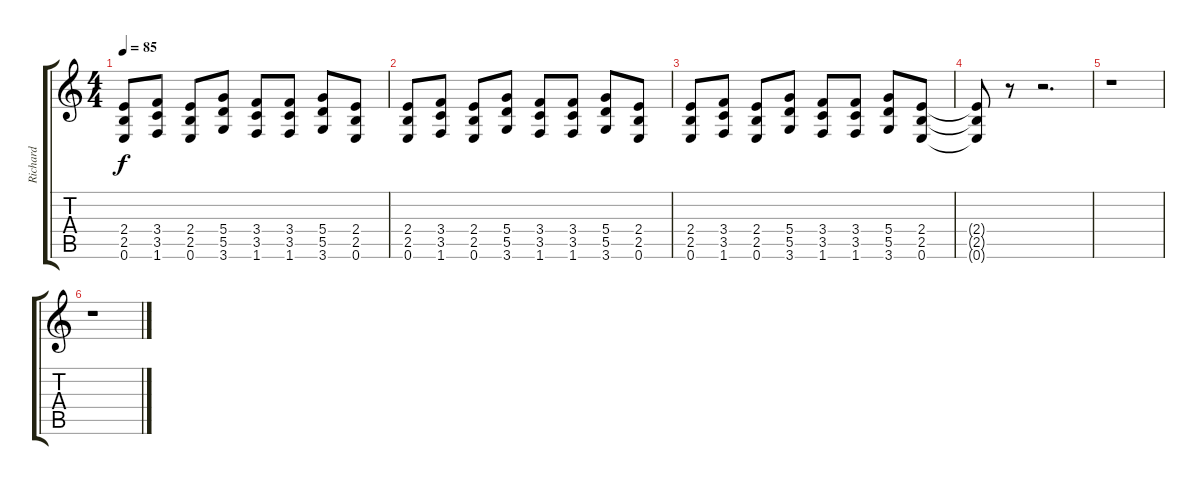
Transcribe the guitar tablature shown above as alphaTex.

\track ("Richard" "Richard") {instrument distortionguitar}
\staff {score tabs}
\tuning (E4 B3 G3 D3 A2 E2) {hide}
\ts (4 4)
\tempo 85
\clef g2
\ks c
(2.4 2.5 0.6).8{dy f} (3.4 3.5 1.6).8 (2.4 2.5 0.6).8 (5.4 5.5 3.6).8 (3.4 3.5 1.6).8 (3.4 3.5 1.6).8 (5.4 5.5 3.6).8 (2.4 2.5 0.6).8 |
(2.4 2.5 0.6).8 (3.4 3.5 1.6).8 (2.4 2.5 0.6).8 (5.4 5.5 3.6).8 (3.4 3.5 1.6).8 (3.4 3.5 1.6).8 (5.4 5.5 3.6).8 (2.4 2.5 0.6).8 |
(2.4 2.5 0.6).8 (3.4 3.5 1.6).8 (2.4 2.5 0.6).8 (5.4 5.5 3.6).8 (3.4 3.5 1.6).8 (3.4 3.5 1.6).8 (5.4 5.5 3.6).8 (2.4 2.5 0.6).8 |
(2.4{t} 2.5{t} 0.6{t}).8 r.8 r.2{d} |
r.1 |
r.1
